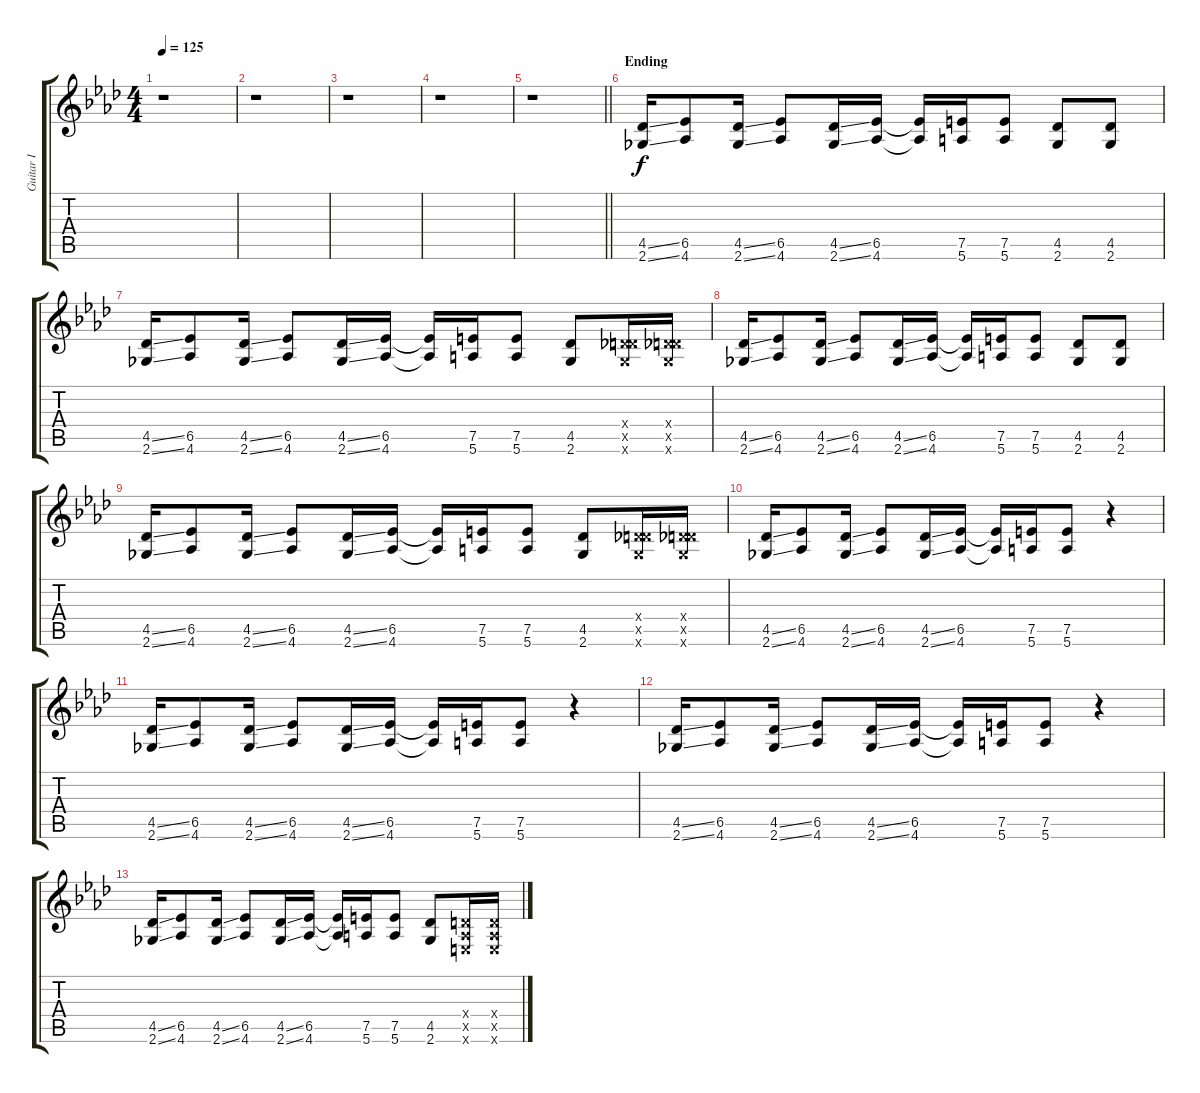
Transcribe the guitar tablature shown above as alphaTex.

\track ("Guitar I" "Guitar I") {instrument distortionguitar}
\staff {score tabs}
\tuning (E4 B3 G3 D3 A2 E2) {hide}
\ts (4 4)
\tempo 125
\clef g2
\ks ab
r.1{dy f} |
r.1 |
r.1 |
r.1 |
\barLineRight lightlight
r.1 |
\section ("" "Ending")
(4.5{ss} 2.6{ss}).16 (6.5 4.6).8 (4.5{ss} 2.6{ss}).16 (6.5 4.6).8 (4.5{ss} 2.6{ss}).16 (6.5 4.6).16 (6.5{t} 4.6{t}).16 (7.5 5.6).16 (7.5 5.6).8 (4.5 2.6).8 (4.5 2.6).8 |
(4.5{ss} 2.6{ss}).16 (6.5 4.6).8 (4.5{ss} 2.6{ss}).16 (6.5 4.6).8 (4.5{ss} 2.6{ss}).16 (6.5 4.6).16 (6.5{t} 4.6{t}).16 (7.5 5.6).16 (7.5 5.6).8 (4.5 2.6).8 (0.4{x} 4.5{x} 2.6{x}).16 (0.4{x} 4.5{x} 2.6{x}).16 |
(4.5{ss} 2.6{ss}).16 (6.5 4.6).8 (4.5{ss} 2.6{ss}).16 (6.5 4.6).8 (4.5{ss} 2.6{ss}).16 (6.5 4.6).16 (6.5{t} 4.6{t}).16 (7.5 5.6).16 (7.5 5.6).8 (4.5 2.6).8 (4.5 2.6).8 |
(4.5{ss} 2.6{ss}).16 (6.5 4.6).8 (4.5{ss} 2.6{ss}).16 (6.5 4.6).8 (4.5{ss} 2.6{ss}).16 (6.5 4.6).16 (6.5{t} 4.6{t}).16 (7.5 5.6).16 (7.5 5.6).8 (4.5 2.6).8 (0.4{x} 4.5{x} 2.6{x}).16 (0.4{x} 4.5{x} 2.6{x}).16 |
(4.5{ss} 2.6{ss}).16 (6.5 4.6).8 (4.5{ss} 2.6{ss}).16 (6.5 4.6).8 (4.5{ss} 2.6{ss}).16 (6.5 4.6).16 (6.5{t} 4.6{t}).16 (7.5 5.6).16 (7.5 5.6).8 r.4 |
(4.5{ss} 2.6{ss}).16 (6.5 4.6).8 (4.5{ss} 2.6{ss}).16 (6.5 4.6).8 (4.5{ss} 2.6{ss}).16 (6.5 4.6).16 (6.5{t} 4.6{t}).16 (7.5 5.6).16 (7.5 5.6).8 r.4 |
(4.5{ss} 2.6{ss}).16 (6.5 4.6).8 (4.5{ss} 2.6{ss}).16 (6.5 4.6).8 (4.5{ss} 2.6{ss}).16 (6.5 4.6).16 (6.5{t} 4.6{t}).16 (7.5 5.6).16 (7.5 5.6).8 r.4 |
(4.5{ss} 2.6{ss}).16 (6.5 4.6).8 (4.5{ss} 2.6{ss}).16 (6.5 4.6).8 (4.5{ss} 2.6{ss}).16 (6.5 4.6).16 (6.5{t} 4.6{t}).16 (7.5 5.6).16 (7.5 5.6).8 (4.5 2.6).8 (0.4{x} 0.5{x} 0.6{x}).16 (0.4{x} 0.5{x} 0.6{x}).16
